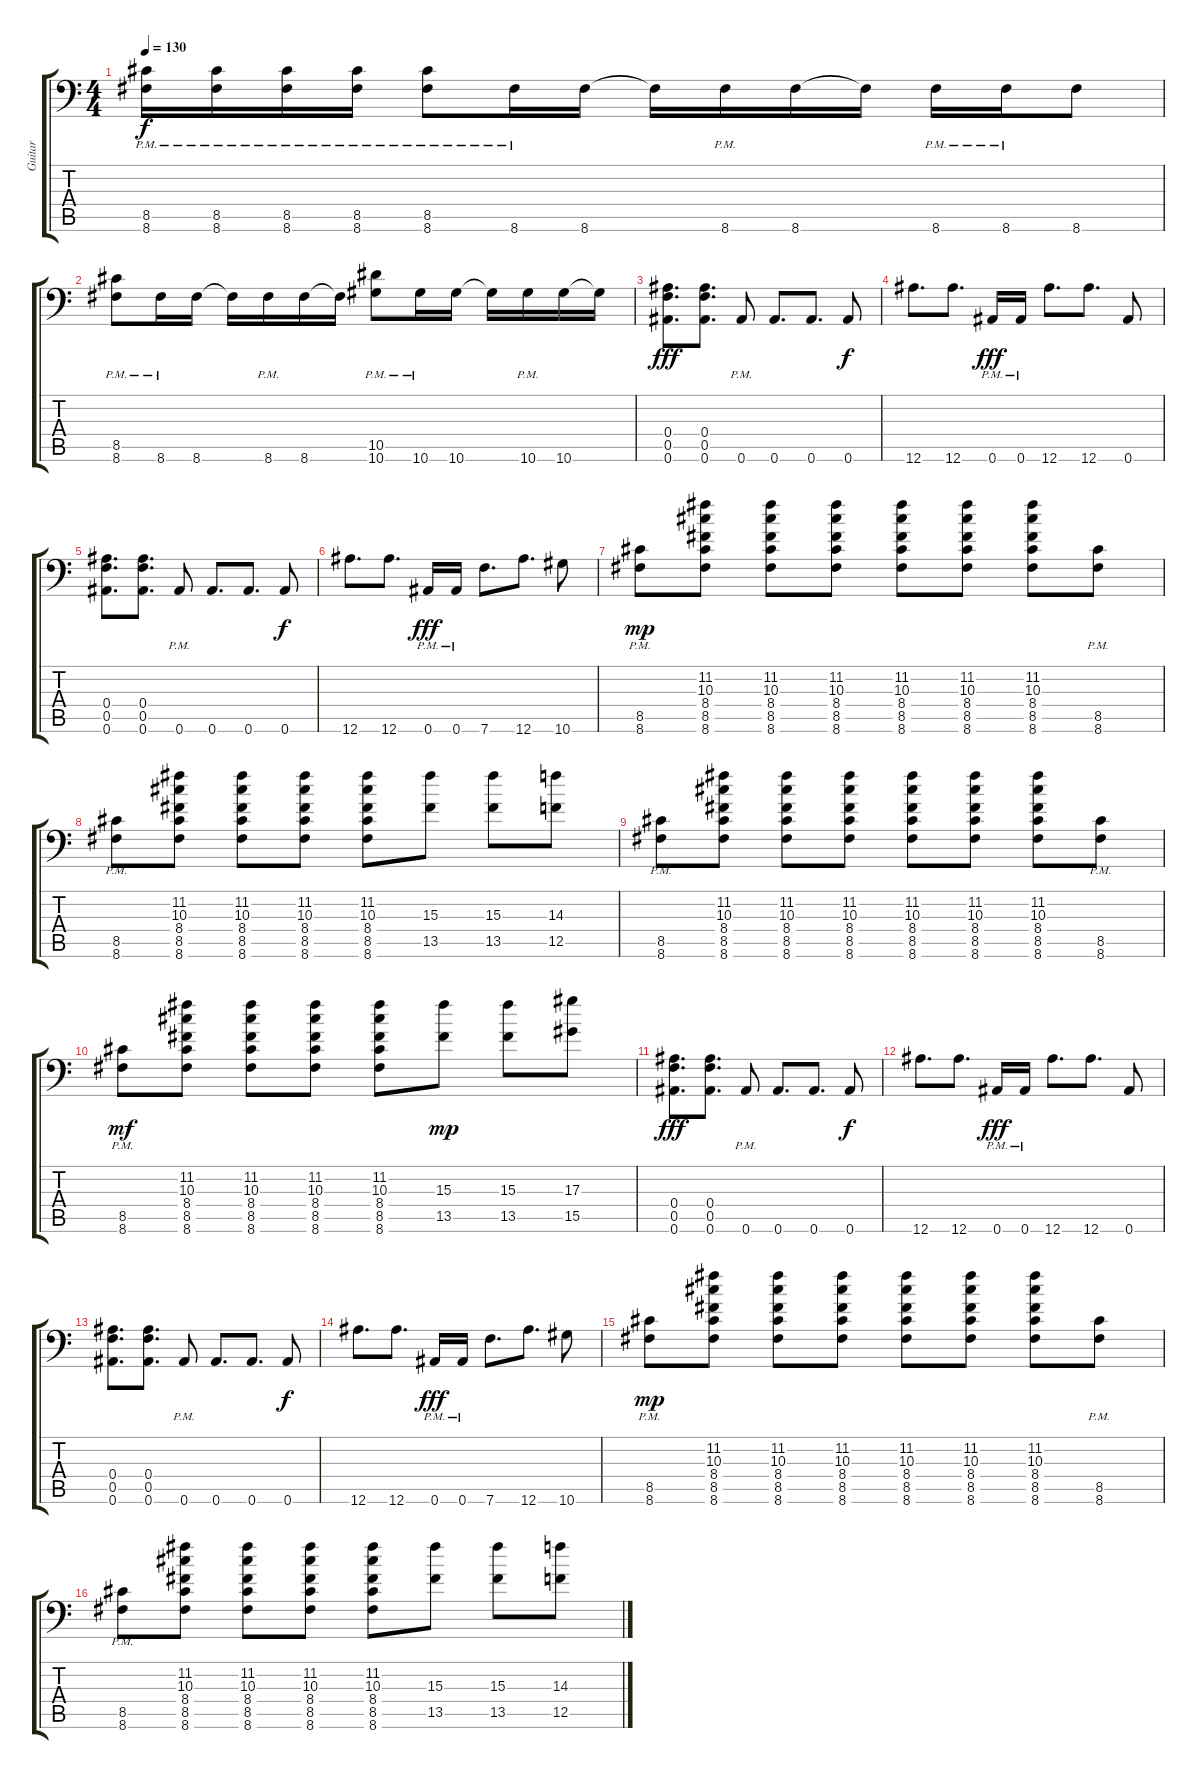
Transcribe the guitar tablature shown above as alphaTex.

\track ("Guitar" "Guitar") {instrument distortionguitar}
\staff {score tabs}
\tuning (C4 G3 Eb3 Bb2 F2 Bb1) {hide}
\ts (4 4)
\tempo 130
\clef f4
\ks c
(8.5{pm} 8.6{pm}).16{dy f} (8.5{pm} 8.6{pm}).16 (8.5{pm} 8.6{pm}).16 (8.5{pm} 8.6{pm}).16 (8.5{pm} 8.6{pm}).8 8.6{pm}.16 8.6.16 8.6{t}.16 8.6{pm}.16 8.6.16 8.6{t}.16 8.6{pm}.16 8.6{pm}.16 8.6.8 |
(8.5{pm} 8.6{pm}).8 8.6{pm}.16 8.6.16 8.6{t}.16 8.6{pm}.16 8.6.16 8.6{t}.16 (10.5{pm} 10.6{pm}).8 10.6{pm}.16 10.6.16 10.6{t}.16 10.6{pm}.16 10.6.16 10.6{t}.16 |
(0.4 0.5 0.6).8{d dy fff} (0.4 0.5 0.6).8{d} 0.6{pm}.8 0.6.8{d} 0.6.8{d} 0.6.8{dy f} |
12.6.8{d} 12.6.8{d} 0.6{pm}.16{dy fff} 0.6{pm}.16 12.6.8{d} 12.6.8{d} 0.6.8 |
(0.4 0.5 0.6).8{d} (0.4 0.5 0.6).8{d} 0.6{pm}.8 0.6.8{d} 0.6.8{d} 0.6.8{dy f} |
12.6.8{d} 12.6.8{d} 0.6{pm}.16{dy fff} 0.6{pm}.16 7.6.8{d} 12.6.8{d} 10.6.8 |
(8.5{pm} 8.6{pm}).8{dy mp} (11.2 10.3 8.4 8.5 8.6).8 (11.2 10.3 8.4 8.5 8.6).8 (11.2 10.3 8.4 8.5 8.6).8 (11.2 10.3 8.4 8.5 8.6).8 (11.2 10.3 8.4 8.5 8.6).8 (11.2 10.3 8.4 8.5 8.6).8 (8.5{pm} 8.6{pm}).8 |
(8.5{pm} 8.6{pm}).8 (11.2 10.3 8.4 8.5 8.6).8 (11.2 10.3 8.4 8.5 8.6).8 (11.2 10.3 8.4 8.5 8.6).8 (11.2 10.3 8.4 8.5 8.6).8 (15.3 13.5).8 (15.3 13.5).8 (14.3 12.5).8 |
(8.5{pm} 8.6{pm}).8 (11.2 10.3 8.4 8.5 8.6).8 (11.2 10.3 8.4 8.5 8.6).8 (11.2 10.3 8.4 8.5 8.6).8 (11.2 10.3 8.4 8.5 8.6).8 (11.2 10.3 8.4 8.5 8.6).8 (11.2 10.3 8.4 8.5 8.6).8 (8.5{pm} 8.6{pm}).8 |
(8.5{pm} 8.6{pm}).8{dy mf} (11.2 10.3 8.4 8.5 8.6).8 (11.2 10.3 8.4 8.5 8.6).8 (11.2 10.3 8.4 8.5 8.6).8 (11.2 10.3 8.4 8.5 8.6).8 (15.3 13.5).8{dy mp} (15.3 13.5).8 (17.3 15.5).8 |
(0.4 0.5 0.6).8{d dy fff} (0.4 0.5 0.6).8{d} 0.6{pm}.8 0.6.8{d} 0.6.8{d} 0.6.8{dy f} |
12.6.8{d} 12.6.8{d} 0.6{pm}.16{dy fff} 0.6{pm}.16 12.6.8{d} 12.6.8{d} 0.6.8 |
(0.4 0.5 0.6).8{d} (0.4 0.5 0.6).8{d} 0.6{pm}.8 0.6.8{d} 0.6.8{d} 0.6.8{dy f} |
12.6.8{d} 12.6.8{d} 0.6{pm}.16{dy fff} 0.6{pm}.16 7.6.8{d} 12.6.8{d} 10.6.8 |
(8.5{pm} 8.6{pm}).8{dy mp} (11.2 10.3 8.4 8.5 8.6).8 (11.2 10.3 8.4 8.5 8.6).8 (11.2 10.3 8.4 8.5 8.6).8 (11.2 10.3 8.4 8.5 8.6).8 (11.2 10.3 8.4 8.5 8.6).8 (11.2 10.3 8.4 8.5 8.6).8 (8.5{pm} 8.6{pm}).8 |
(8.5{pm} 8.6{pm}).8 (11.2 10.3 8.4 8.5 8.6).8 (11.2 10.3 8.4 8.5 8.6).8 (11.2 10.3 8.4 8.5 8.6).8 (11.2 10.3 8.4 8.5 8.6).8 (15.3 13.5).8 (15.3 13.5).8 (14.3 12.5).8
